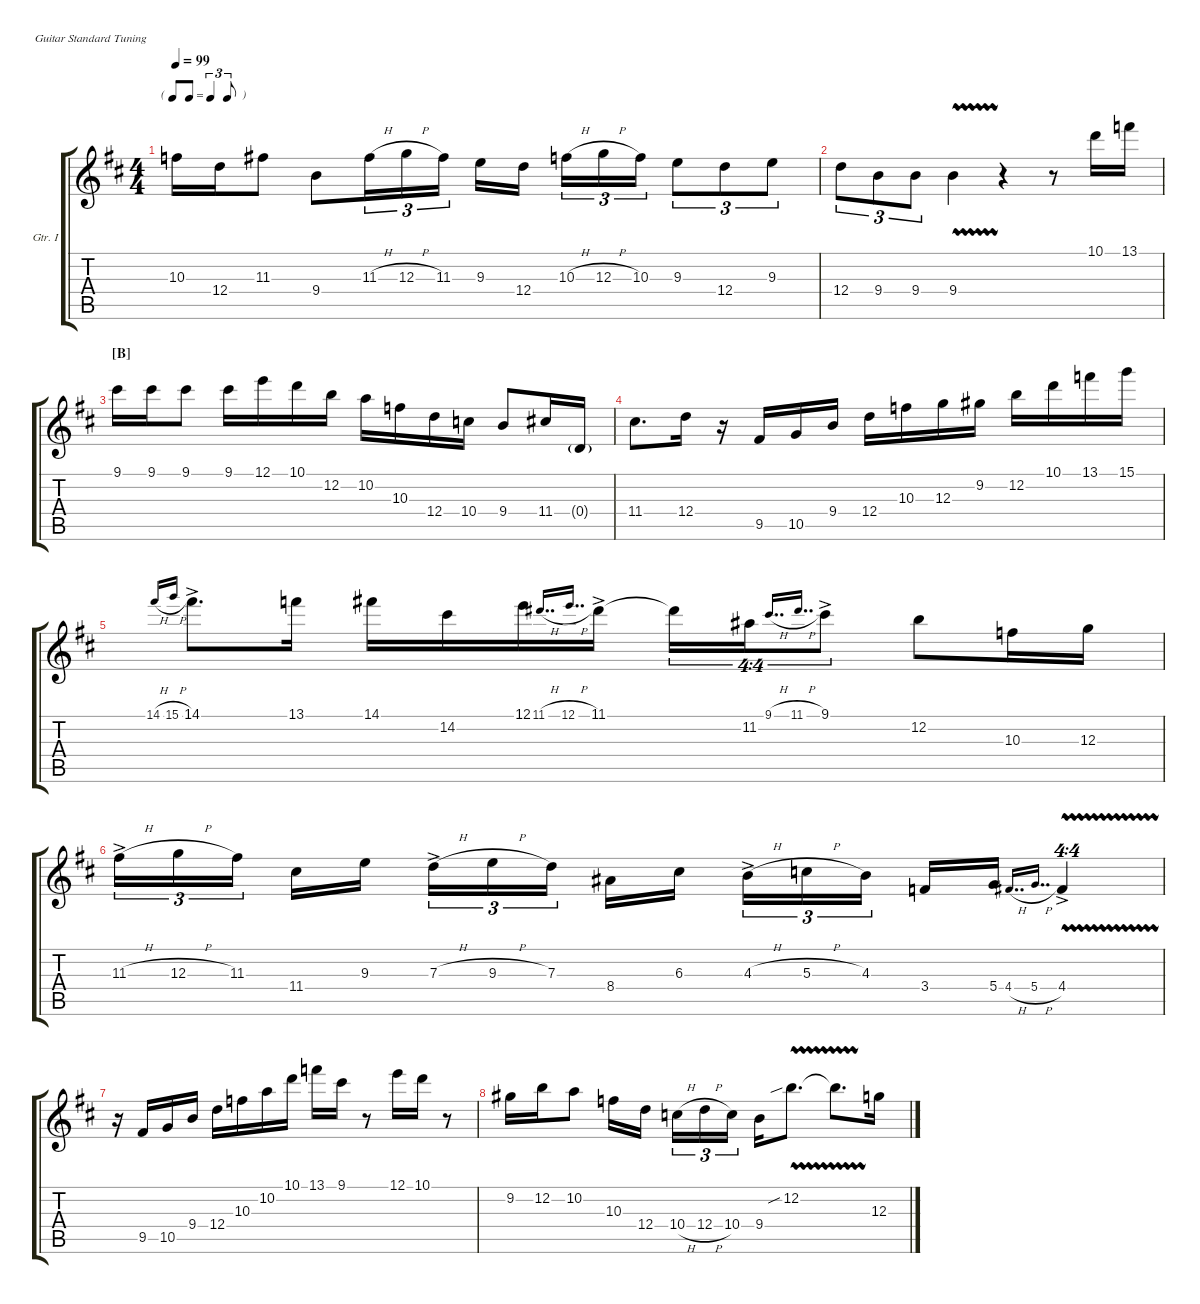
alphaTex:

\defaultSystemsLayout 4
\hideDynamics
\bracketExtendMode groupsimilarinstruments
\firstSystemTrackNameOrientation horizontal
\otherSystemsTrackNameOrientation horizontal
\track ("Guitar I" "Gtr. I") {instrument acousticguitarsteel}
\staff {score tabs}
\tuning (E4 B3 G3 D3 A2 E2)
\ts (4 4)
\tf triplet8th
\tempo 99
\clef g2
\ks d
10.3.16{dy p} 12.4.16 11.3.8 9.4.8{beam merge} 11.3{h}.16{tu (3 2)} 12.3{h}.16{tu (3 2)} 11.3.16{tu (3 2)} 9.3.16 12.4.16{beam splitsecondary} 10.3{h}.16{tu (3 2)} 12.3{h}.16{tu (3 2)} 10.3.16{tu (3 2)} 9.3.8{tu (3 2)} 12.4.8{tu (3 2)} 9.3.8{tu (3 2)} |
12.4.8{tu (3 2)} 9.4.8{tu (3 2)} 9.4.8{tu (3 2)} 9.4{vw}.4 r.4 r.8 10.1.16 13.1.16 |
\section ("B" "")
9.1.16 9.1.16 9.1.8 9.1.16 12.1.16 10.1.16 12.2.16 10.2.16 10.3.16 12.4.16 10.4.16 9.4.8 11.4.16 0.4{g}.16 |
11.4.8{d} 12.4.16 r.16 9.5.16 10.5.16 9.4.16 12.4.16 10.3.16 12.3.16 9.2.16 12.2.16 10.1.16 13.1.16 15.1.16 |
14.1{h}.16{gr onbeat} 15.1{h}.16{gr onbeat} 14.1{ac}.8{d} 13.1.16 14.1.16 14.2.16 12.1.16 11.1{h}.16{dd gr onbeat} 12.1{h}.16{dd gr onbeat} 11.1{ac}.16 11.1{t}.16{tu (4 4)} 11.2.16{tu (4 4)} 9.1{h}.16{dd tu (4 4) gr onbeat} 11.1{h}.16{dd tu (4 4) gr onbeat} 9.1{ac}.8{tu (4 4)} 12.2.8 10.3.16 12.3.16 |
11.3{h ac}.16{tu (3 2)} 12.3{h}.16{tu (3 2)} 11.3.16{tu (3 2) beam splitsecondary} 11.4.16 9.3.16 7.3{h ac}.16{tu (3 2)} 9.3{h}.16{tu (3 2)} 7.3.16{tu (3 2) beam splitsecondary} 8.4.16 6.3.16 4.3{h ac}.16{tu (3 2)} 5.3{h}.16{tu (3 2)} 4.3.16{tu (3 2) beam splitsecondary} 3.4.16 5.4.16 4.4{h}.16{dd gr onbeat dy pp} 5.4{h}.16{dd gr onbeat} 4.4{vw ac}.4{tu (4 4) dy p} |
r.16 9.5.16 10.5.16 9.4.16 12.4.16 10.3.16 10.2.16 10.1.16 13.1.16 9.1.16 r.8 12.1.16 10.1.16 r.8 |
9.2.16 12.2.16 10.2.8 10.3.16 12.4.16{beam splitsecondary} 10.4{h}.16{tu (3 2)} 12.4{h}.16{tu (3 2)} 10.4.16{tu (3 2)} 9.4.16 12.2{vw sib}.8{d} 12.2{vw t}.8{d} 12.3.16
